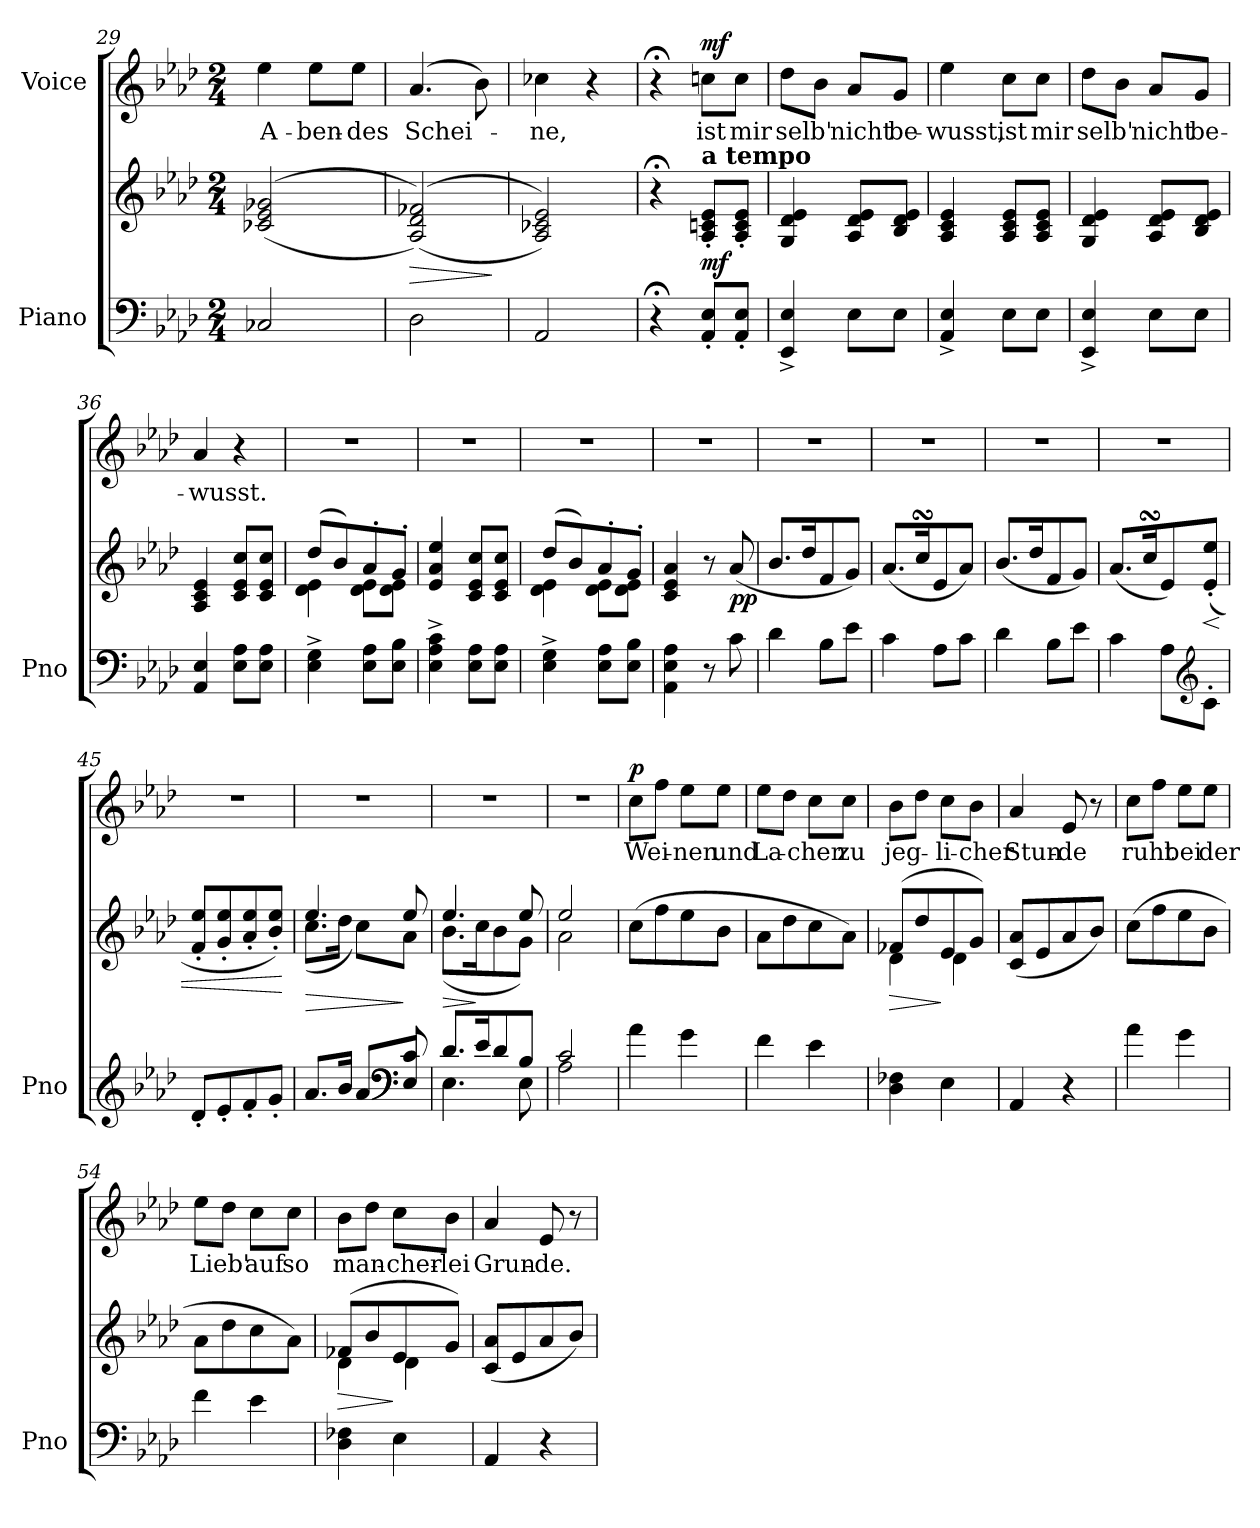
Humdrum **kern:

**kern	**kern	**dynam	**kern	**text	**dynam
*part2	*part2	*part2	*part1	*part1	*part1
*staff3	*staff2	*staff2/3	*staff1	*staff1	*staff1
*I"Piano	*	*	*I"Voice	*	*
*I'Pno	*	*	*	*	*
*clefF4	*clefG2	*	*clefG2	*	*
*k[b-e-a-d-]	*k[b-e-a-d-]	*	*k[b-e-a-d-]	*	*
*M2/4	*M2/4	*	*M2/4	*	*
=29	=29	=29	=29	=29	=29
!	!	!	!	!LO:LY:b	!
2C-X/	(>(<2c-X/ 2e-/ 2g-X/	.	4ee-\	A-	.
!	!	!	!	!LO:LY:b	!
.	.	.	8ee-\L	-ben-	.
!	!	!	!	!LO:LY:b	!
.	.	.	8ee-\J	-des	.
=30	=30	=30	=30	=30	=30
!	!	!LO:HP:b	!	!LO:LY:b	!
2D-\	(>(<2A-/ 2d-/ 2f-X/))	>	(>4.a-/	Schei-	.
.	.	.	8b-\)	.	.
.	.	]	.	.	.
=31	=31	=31	=31	=31	=31
!	!	!	!	!LO:LY:b	!
2AA-/	2A-/ 2c-X/ 2e-/))	.	4cc-X\	-ne,	.
.	.	.	4r	.	.
!!LO:PB:g=z
=32	=32	=32	=32	=32	=32
4r;<	4r;<	.	4r;<	.	.
!	!LO:TX:a:B:t=a tempo	!	!	!	!
!	!	!LO:DY:a=2	!	!LO:LY:b	!LO:DY:a
8AA-/' 8E-/'L	8A-/' 8cn/' 8e-/'L	mf	8ccn\L	ist	mf
!	!	!	!	!LO:LY:b	!
8AA-/' 8E-/'J	8A-/' 8c/' 8e-/'J	.	8cc\J	mir	.
=33	=33	=33	=33	=33	=33
!	!	!	!	!LO:LY:b	!
4EE-/^ 4E-/^	4G/ 4d-/ 4e-/	.	8dd-\L	selb'	.
.	.	.	8b-\J	.	.
!	!	!	!	!LO:LY:b	!
8E-\L	8A-/ 8d-/ 8e-/L	.	8a-/L	nicht	.
!	!	!	!	!LO:LY:b	!
8E-\J	8B-/ 8d-/ 8e-/J	.	8g/J	be-	.
=34	=34	=34	=34	=34	=34
!	!	!	!	!LO:LY:b	!
4AA-/^ 4E-/^	4A-/ 4c/ 4e-/	.	4ee-\	-wusst,	.
!	!	!	!	!LO:LY:b	!
8E-\L	8A-/ 8c/ 8e-/L	.	8cc\L	ist	.
!	!	!	!	!LO:LY:b	!
8E-\J	8A-/ 8c/ 8e-/J	.	8cc\J	mir	.
=35	=35	=35	=35	=35	=35
!	!	!	!	!LO:LY:b	!
4EE-/^ 4E-/^	4G/ 4d-/ 4e-/	.	8dd-\L	selb'	.
.	.	.	8b-\J	.	.
!	!	!	!	!LO:LY:b	!
8E-\L	8A-/ 8d-/ 8e-/L	.	8a-/L	nicht	.
!	!	!	!	!LO:LY:b	!
8E-\J	8B-/ 8d-/ 8e-/J	.	8g/J	be-	.
=36	=36	=36	=36	=36	=36
!	!	!	!	!LO:LY:b	!
4AA-/ 4E-/	4A-/ 4c/ 4e-/	.	4a-/	-wusst.	.
8E-\ 8A-\L	8c/ 8e-/ 8cc/L	.	4r	.	.
8E-\ 8A-\J	8c/ 8e-/ 8cc/J	.	.	.	.
=37	=37	=37	=37	=37	=37
*	*^	*	*	*	*
4E-\^ 4G\^	(>8dd-/L	4d-\ 4e-\	.	2r	.	.
.	8b-/)	.	.	.	.	.
8E-\ 8A-\L	8a-'/	8d-\ 8e-\L	.	.	.	.
8E-\ 8B-\J	8g'/J	8d-\ 8e-\J	.	.	.	.
*	*v	*v	*	*	*	*
!!LO:LB:g=z
=38	=38	=38	=38	=38	=38
4E-\^ 4A-\^ 4c\^	4e-/ 4a-/ 4ee-/	.	2r	.	.
8E-\ 8A-\L	8c/ 8e-/ 8cc/L	.	.	.	.
8E-\ 8A-\J	8c/ 8e-/ 8cc/J	.	.	.	.
=39	=39	=39	=39	=39	=39
*	*^	*	*	*	*
4E-\^ 4G\^	(>8dd-/L	4d-\ 4e-\	.	2r	.	.
.	8b-/)	.	.	.	.	.
8E-\ 8A-\L	8a-'/	8d-\ 8e-\L	.	.	.	.
8E-\ 8B-\J	8g'/J	8d-\ 8e-\J	.	.	.	.
*	*v	*v	*	*	*	*
=40	=40	=40	=40	=40	=40
4AA-\ 4E-\ 4A-\	4c/ 4e-/ 4a-/	.	2r	.	.
8r	8r	.	.	.	.
!	!	!LO:DY:b	!	!	!
8c\	(<8a-/	pp	.	.	.
=41	=41	=41	=41	=41	=41
4d-\	8.b-/L	.	2r	.	.
.	16dd-/K	.	.	.	.
8B-\L	8f/	.	.	.	.
8e-\J	8g/J)	.	.	.	.
=42	=42	=42	=42	=42	=42
4c\	(<8.a-/L	.	2r	.	.
.	16ccsSsS/K	.	.	.	.
8A-\L	8e-/	.	.	.	.
8c\J	8a-/J)	.	.	.	.
=43	=43	=43	=43	=43	=43
4d-\	(<8.b-/L	.	2r	.	.
.	16dd-/K	.	.	.	.
8B-\L	8f/	.	.	.	.
8e-\J	8g/J)	.	.	.	.
=44	=44	=44	=44	=44	=44
4c\	(<8.a-/L	.	2r	.	.
.	16ccsSsS/K	.	.	.	.
8A-\L	8e-/)	.	.	.	.
*clefG2	*	*	*	*	*
!	!	!LO:HP:b	!	!	!
8c'\J	(<8e-/' 8ee-/'J	<	.	.	.
!!LO:LB:g=z
=45	=45	=45	=45	=45	=45
8d-'/L	8f/' 8ee-/'L	.	2r	.	.
8e-'/	8g/' 8ee-/'	.	.	.	.
8f'/	8a-/' 8ee-/'	.	.	.	.
8g'/J	8b-/' 8ee-/'J)	.	.	.	.
.	.	[	.	.	.
=46	=46	=46	=46	=46	=46
*^	*	*	*	*	*
!	!	!	!LO:HP:b	!	!	!
*	*	*^	*	*	*	*
8.a-/L	4.ryy	4.ee-/	(<8.cc\L	>	2r	.	.
16b-/Jk	.	.	16dd-\Jk	.	.	.	.
8a-/L	.	.	8cc\L)	.	.	.	.
*clefF4	*	*	*	*	*	*	*
8E-/J	8c/	8ee-/	8a-\J	]	.	.	.
=47	=47	=47	=47	=47	=47	=47	=47
!	!	!	!	!LO:HP:b	!	!	!
8.d-/L	4.E-\	4.ee-/	(<8.b-\L	>	2r	.	.
16e-/K	.	.	16cc\K	]	.	.	.
8d-/	.	.	8b-\	.	.	.	.
8B-/J	8E-\	8ee-/	8g\J)	.	.	.	.
=48	=48	=48	=48	=48	=48	=48	=48
2c/	2A-\	2ee-/	2a-\	.	2r	.	.
=49	=49	=49	=49	=49	=49	=49	=49
!	!	!	!	!	!	!LO:LY:b	!LO:DY:a
*v	*v	*	*	*	*	*	*
*	*v	*v	*	*	*	*
4a-\	(>8cc\L	.	8cc\L	Wei-	p
.	8ff\	.	8ff\J	.	.
!	!	!	!	!LO:LY:b	!
4g\	8ee-\	.	8ee-\L	-nen	.
!	!	!	!	!LO:LY:b	!
.	8b-\J	.	8ee-\J	und	.
=50	=50	=50	=50	=50	=50
!	!	!	!	!LO:LY:b	!
4f\	8a-\L	.	8ee-\L	La-	.
.	8dd-\	.	8dd-\J	.	.
!	!	!	!	!LO:LY:b	!
4e-\	8cc\	.	8cc\L	-chen	.
!	!	!	!	!LO:LY:b	!
.	8a-\J)	.	8cc\J	zu	.
=51	=51	=51	=51	=51	=51
!	!	!LO:HP:b	!	!LO:LY:b	!
*	*^	*	*	*	*
4D-\ 4F-X\	(>8f-X/L	4d-\	>	8b-\L	jeg-	.
.	8dd-/	.	.	8dd-\J	.	.
!	!	!	!	!	!LO:LY:b	!
4E-\	8e-/	4d-\	]	8cc\L	-li-	.
!	!	!	!	!	!LO:LY:b	!
.	8g/J)	.	.	8b-\J	-cher	.
*	*v	*v	*	*	*	*
!!LO:LB:g=z
=52	=52	=52	=52	=52	=52
!	!	!	!	!LO:LY:b	!
4AA-/	(<8c/ 8a-/L	.	4a-/	Stun-	.
.	8e-/	.	.	.	.
!	!	!	!	!LO:LY:b	!
4r	8a-/	.	8e-/	-de	.
.	8b-/J)	.	8r	.	.
=53	=53	=53	=53	=53	=53
!	!	!	!	!LO:LY:b	!
4a-\	(>8cc\L	.	8cc\L	ruht	.
.	8ff\	.	8ff\J	.	.
!	!	!	!	!LO:LY:b	!
4g\	8ee-\	.	8ee-\L	bei	.
!	!	!	!	!LO:LY:b	!
.	8b-\J	.	8ee-\J	der	.
=54	=54	=54	=54	=54	=54
!	!	!	!	!LO:LY:b	!
4f\	8a-\L	.	8ee-\L	Lieb'	.
.	8dd-\	.	8dd-\J	.	.
!	!	!	!	!LO:LY:b	!
4e-\	8cc\	.	8cc\L	auf	.
!	!	!	!	!LO:LY:b	!
.	8a-\J)	.	8cc\J	so	.
=55	=55	=55	=55	=55	=55
!	!	!LO:HP:b	!	!LO:LY:b	!
*	*^	*	*	*	*
4D-\ 4F-X\	(>8f-X/L	4d-\	>	8b-\L	man-	.
.	8b-/	.	.	8dd-\J	.	.
!	!	!	!	!	!LO:LY:b	!
4E-\	8e-/	4d-\	]	8cc\L	-cher-	.
!	!	!	!	!	!LO:LY:b	!
.	8g/J)	.	.	8b-\J	-lei	.
*	*v	*v	*	*	*	*
=56	=56	=56	=56	=56	=56
!	!	!	!	!LO:LY:b	!
4AA-/	(<8c/ 8a-/L	.	4a-/	Grun-	.
.	8e-/	.	.	.	.
!	!	!	!	!LO:LY:b	!
4r	8a-/	.	8e-/	-de.	.
.	8b-/J)	.	8r	.	.
=	=	=	=	=	=
*-	*-	*-	*-	*-	*-
